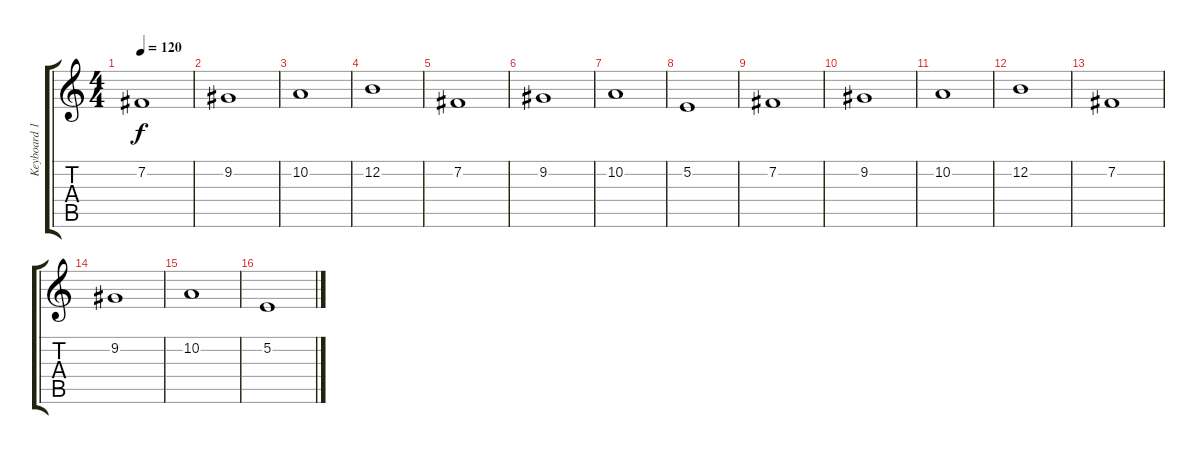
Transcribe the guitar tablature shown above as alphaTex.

\track ("Keyboard 1" "Keyboard 1") {instrument stringensemble2}
\staff {score tabs}
\tuning (E4 B3 G3 D3 A2 E2) {hide}
\ts (4 4)
\tempo 120
\clef g2
\ks c
7.2.1{dy f} |
9.2.1 |
10.2.1 |
12.2.1 |
7.2.1 |
9.2.1 |
10.2.1 |
5.2.1 |
7.2.1 |
9.2.1 |
10.2.1 |
12.2.1 |
7.2.1 |
9.2.1 |
10.2.1 |
5.2.1
